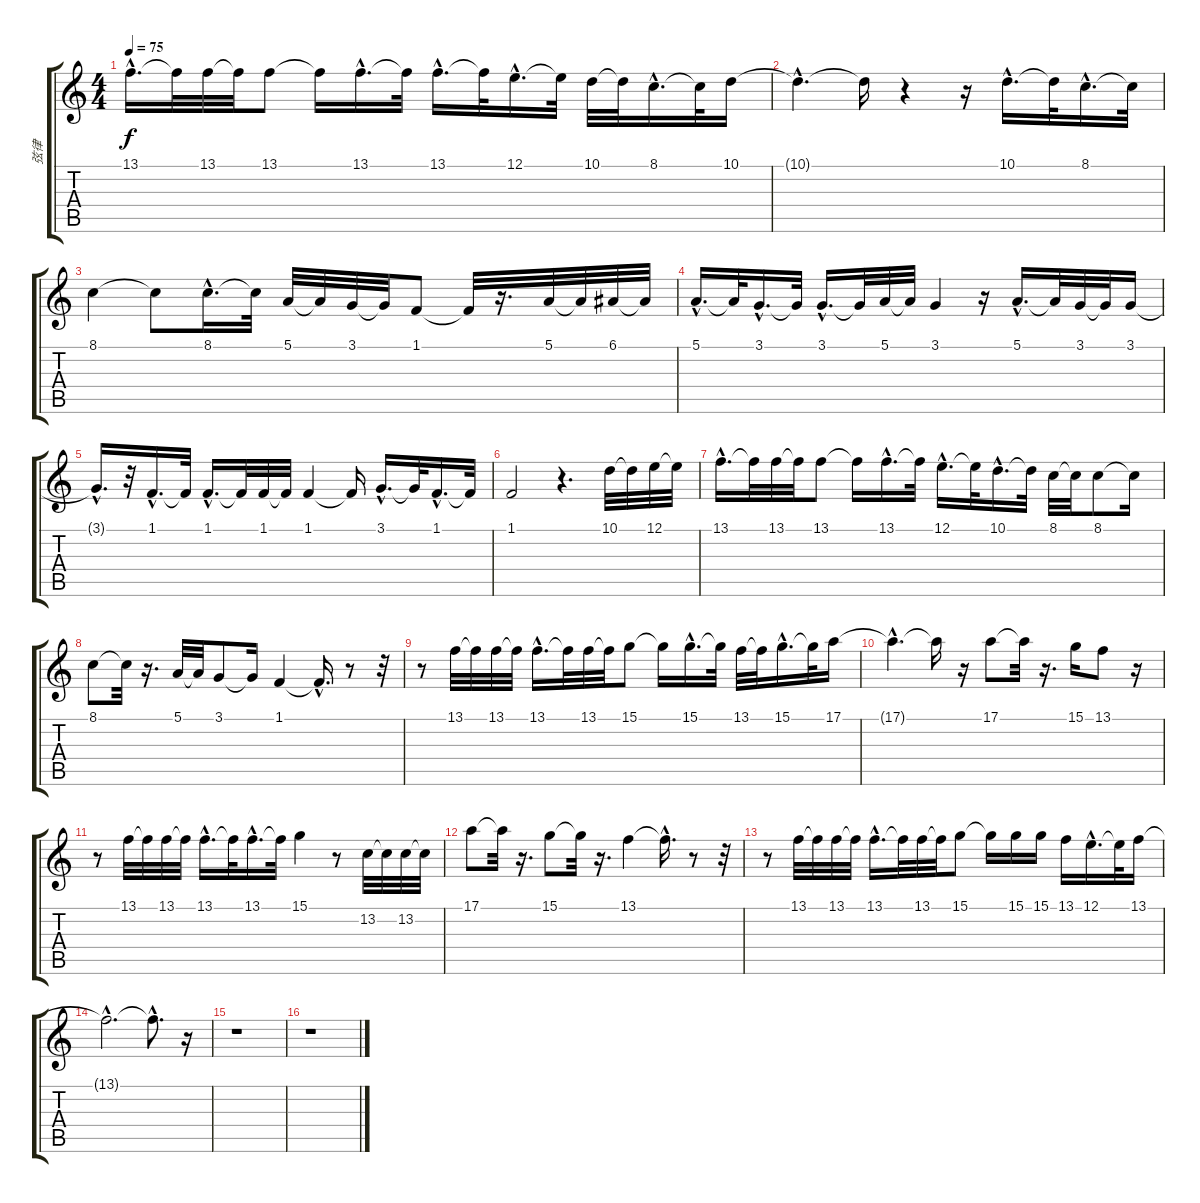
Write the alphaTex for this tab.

\track ("弦律" "弦律") {instrument electricgrandpiano}
\staff {score tabs}
\tuning (E4 B3 G3 D3 A2 E2) {hide}
\ts (4 4)
\tempo 75
\clef g2
\ks c
13.1{hac}.16{d dy f} 13.1{t}.32 13.1.32 13.1{t}.32 13.1.8 13.1{t}.16 13.1{hac}.16{d} 13.1{t}.32 13.1{hac}.16{d} 13.1{t}.32 12.1{hac}.16{d} 12.1{t}.32 10.1.32 10.1{t}.32 8.1{hac}.16{d} 8.1{t}.32 10.1.16 |
10.1{hac t}.4{d} 10.1{t}.16 r.4 r.16 10.1{hac}.16{d} 10.1{t}.32 8.1{hac}.16{d} 8.1{t}.32 |
8.1.4 8.1{t}.8 8.1{hac}.16{d} 8.1{t}.32 5.1.32 5.1{t}.32 3.1.32 3.1{t}.32 1.1.8 1.1{t}.32 r.16{d} 5.1.32 5.1{t}.32 6.1.32 6.1{t}.32 |
5.1{hac}.16{d} 5.1{t}.32 3.1{hac}.16{d} 3.1{t}.32 3.1{hac}.16{d} 3.1{t}.32 5.1.32 5.1{t}.32 3.1.4 r.16 5.1{hac}.16{d} 5.1{t}.32 3.1.32 3.1{t}.32 3.1.16 |
3.1{hac t}.16{d} r.32 1.1{hac}.16{d} 1.1{t}.32 1.1{hac}.16{d} 1.1{t}.32 1.1.32 1.1{t}.32 1.1.4 1.1{t}.16 3.1{hac}.16{d} 3.1{t}.32 1.1{hac}.16{d} 1.1{t}.32 |
1.1.2 r.4{d} 10.1.32 10.1{t}.32 12.1.32 12.1{t}.32 |
13.1{hac}.16{d} 13.1{t}.32 13.1.32 13.1{t}.32 13.1.8 13.1{t}.16 13.1{hac}.16{d} 13.1{t}.32 12.1{hac}.16{d} 12.1{t}.32 10.1{hac}.16{d} 10.1{t}.32 8.1.32 8.1{t}.32 8.1.8 8.1{t}.16 |
8.1.8 8.1{t}.32 r.16{d} 5.1.32 5.1{t}.32 3.1.8 3.1{t}.16 1.1.4 1.1{hac t}.16{d} r.8 r.32 |
r.8 13.1.32 13.1{t}.32 13.1.32 13.1{t}.32 13.1{hac}.16{d} 13.1{t}.32 13.1.32 13.1{t}.32 15.1.8 15.1{t}.16 15.1{hac}.16{d} 15.1{t}.32 13.1.32 13.1{t}.32 15.1{hac}.16{d} 15.1{t}.32 17.1.16 |
17.1{hac t}.4{d} 17.1{t}.16 r.16 17.1.8 17.1{t}.32 r.16{d} 15.1.16 13.1.8 r.16 |
r.8 13.1.32 13.1{t}.32 13.1.32 13.1{t}.32 13.1{hac}.16{d} 13.1{t}.32 13.1{hac}.16{d} 13.1{t}.32 15.1.4 r.8 13.2.32 13.2{t}.32 13.2.32 13.2{t}.32 |
17.1.8 17.1{t}.32 r.16{d} 15.1.8 15.1{t}.32 r.16{d} 13.1.4 13.1{hac t}.16{d} r.8 r.32 |
r.8 13.1.32 13.1{t}.32 13.1.32 13.1{t}.32 13.1{hac}.16{d} 13.1{t}.32 13.1.32 13.1{t}.32 15.1.8 15.1{t}.16 15.1.16 15.1.16 13.1.16 12.1{hac}.16{d} 12.1{t}.32 13.1.16 |
13.1{hac t}.2{d} 13.1{hac t}.8{d} r.16 |
r.1 |
r.1
